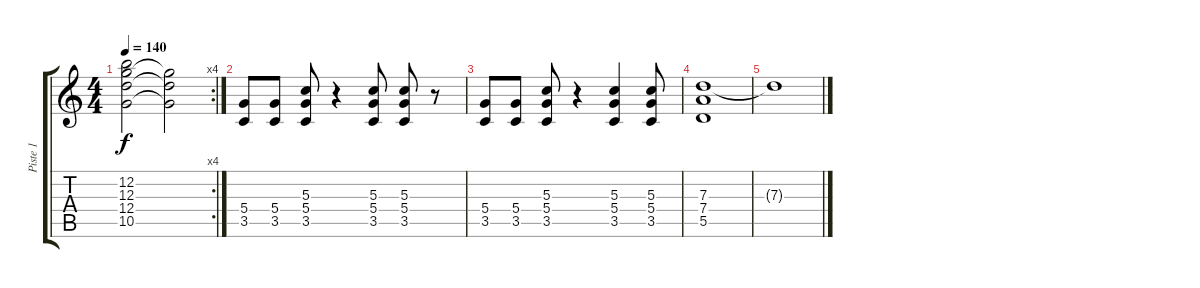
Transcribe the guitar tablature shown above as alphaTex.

\track ("Piste 1" "Piste 1") {instrument distortionguitar}
\staff {score tabs}
\tuning (E4 B3 G3 D3 A2 E2) {hide}
\rc 4
\ts (4 4)
\tempo 140
\clef g2
\ks c
(12.2 12.3 12.4 10.5).2{dy f} (12.3{t} 12.4{t} 10.5{t}).2 |
(5.4 3.5).8 (5.4 3.5).8 (5.3 5.4 3.5).8 r.4 (5.3 5.4 3.5).8 (5.3 5.4 3.5).8 r.8 |
(5.4 3.5).8 (5.4 3.5).8 (5.3 5.4 3.5).8 r.4 (5.3 5.4 3.5).4 (5.3 5.4 3.5).8 |
(7.3 7.4 5.5).1 |
7.3{t}.1
